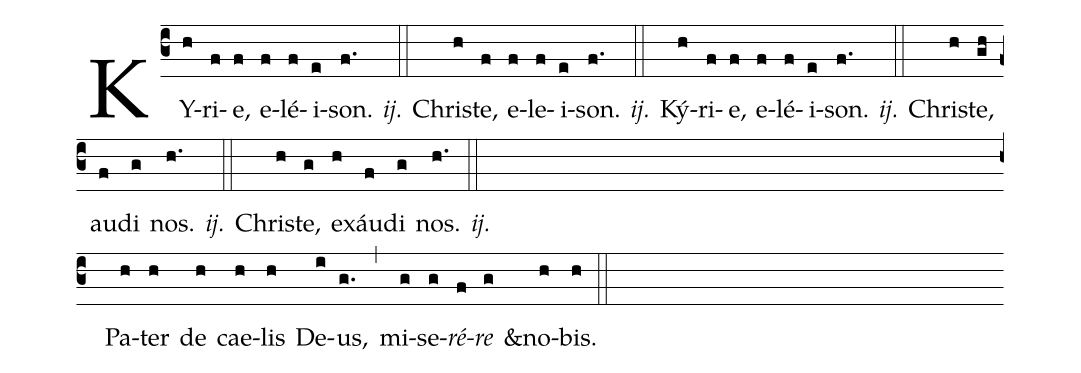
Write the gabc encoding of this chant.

%%
(c3) KY(h)ri(f)e,(f) e(f)lé(f)i(e)son.(f.) <i>ij.</i>(::) Chri(h)ste,(f) e(f)le(f)i(e)son.(f.) <i>ij.</i>(::) Ký(h)ri(f)e,(f) e(f)lé(f)i(e)son.(f.) <i>ij.</i>(::) Chri(h)ste,(gh) au(f)di(g) nos.(h.) <i>ij.</i>(::) Chri(h)ste,(g) ex(h)áu(f)di(g) nos.(h.) <i>ij.</i>(::) (Z) () Pa(h)ter(h) de(h) cae(h)lis(h) De(i)us,(g.) (,) mi(g)se(g)<i>ré</i>(f)<i>re</i>(g) &no-(h)bis.(h) (::)
